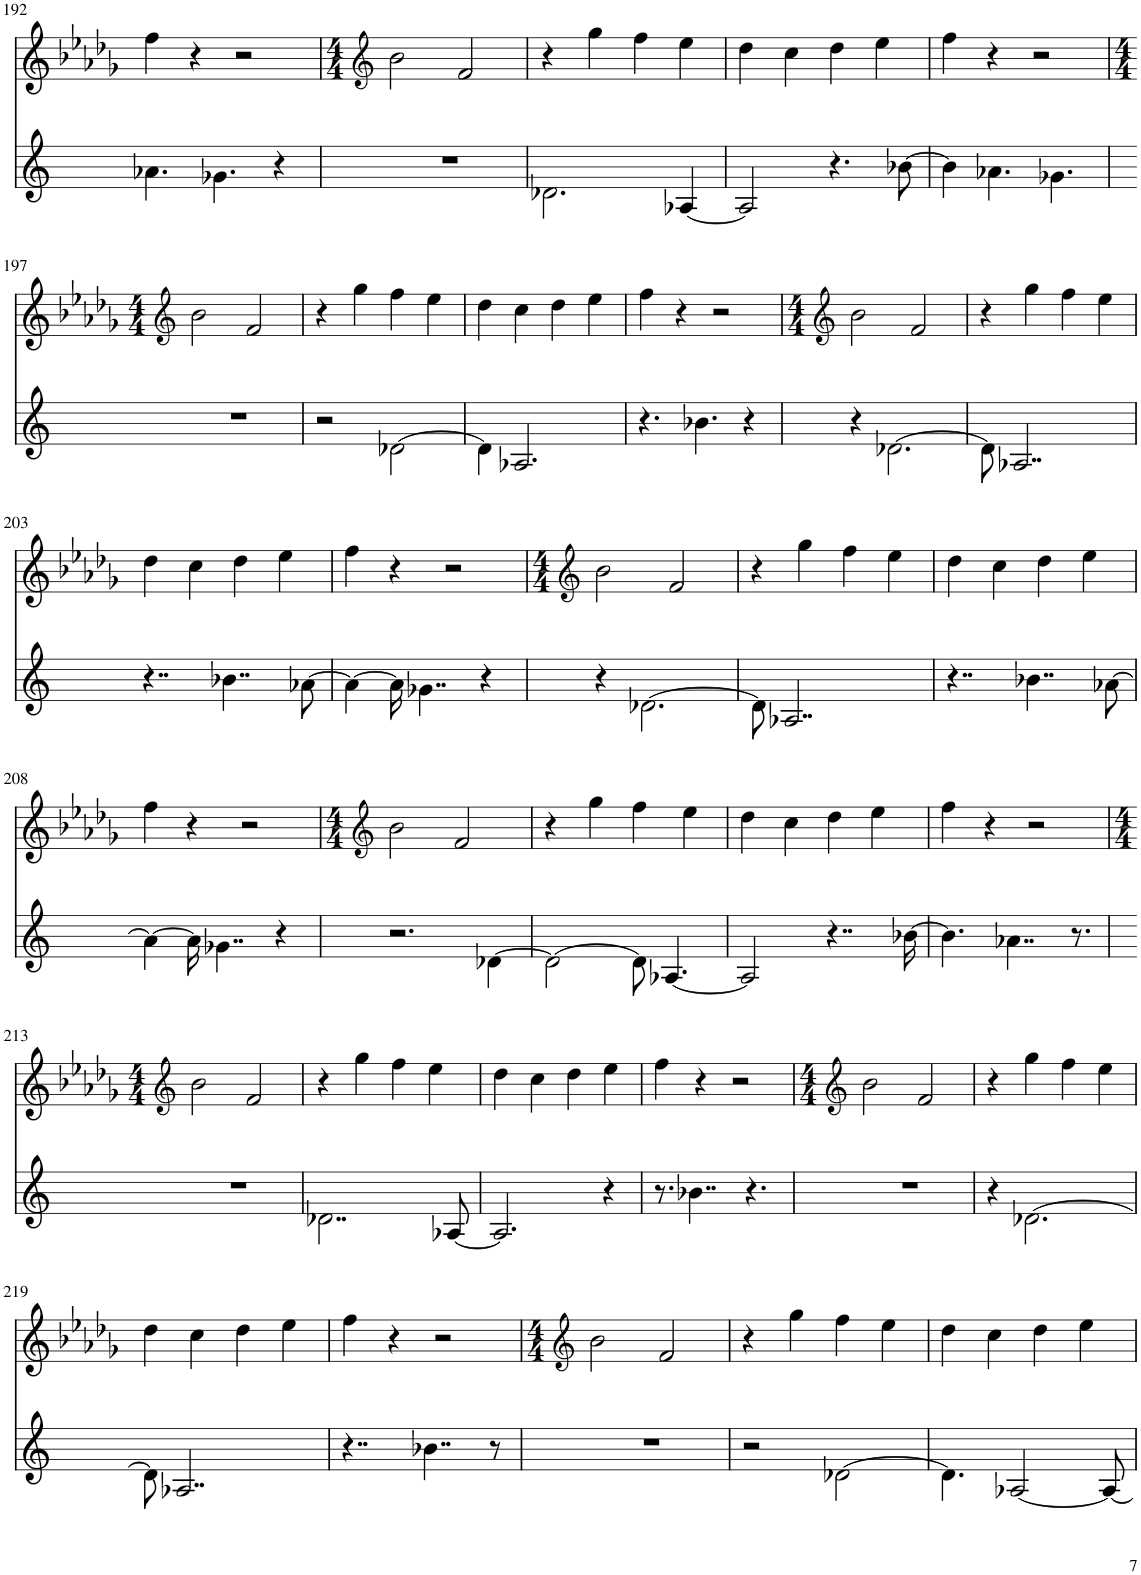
**kern	**kern
*part2	*part1
*staff2	*staff1
*I"Piano	*I"Piano
*I'Pno	*I'Pno
!!LO:PB:g=z
*clefG2	*clefG2
*k[]	*k[b-e-a-d-g-]
*M4/4	*M4/4
=192	=192
4.a-X\	4ff\
.	4r
4.g-X\	.
.	2r
4r	.
=193	=193
*	*clefG2
*	*M4/4
1r	2b-\
.	2f/
=194	=194
2.d-X\	4r
.	4gg-\
.	4ff\
[4A-X/	4ee-\
=195	=195
2A-/]	4dd-\
.	4cc\
4.r	4dd-\
.	4ee-\
[8b-X\	.
=196	=196
4b-\]	4ff\
4.a-X\	4r
.	2r
4.g-X\	.
!!LO:LB:g=z
=197	=197
*	*clefG2
*	*M4/4
1r	2b-\
.	2f/
=198	=198
2r	4r
.	4gg-\
[2d-X\	4ff\
.	4ee-\
=199	=199
4d-\]	4dd-\
2.A-X/	4cc\
.	4dd-\
.	4ee-\
=200	=200
4.r	4ff\
.	4r
4.b-X\	.
.	2r
4r	.
=201	=201
*	*clefG2
*	*M4/4
4r	2b-\
[2.d-X\	.
.	2f/
=202	=202
8d-\]	4r
2..A-X/	.
.	4gg-\
.	4ff\
.	4ee-\
!!LO:LB:g=z
=203	=203
4..r	4dd-\
.	4cc\
4..b-X\	.
.	4dd-\
.	4ee-\
[8a-X\	.
=204	=204
4a-\_	4ff\
16a-\]	4r
4..g-X\	.
.	2r
4r	.
=205	=205
*	*clefG2
*	*M4/4
4r	2b-\
[2.d-X\	.
.	2f/
=206	=206
8d-\]	4r
2..A-X/	.
.	4gg-\
.	4ff\
.	4ee-\
=207	=207
4..r	4dd-\
.	4cc\
4..b-X\	.
.	4dd-\
.	4ee-\
[8a-X\	.
!!LO:LB:g=z
=208	=208
4a-\_	4ff\
16a-\]	4r
4..g-X\	.
.	2r
4r	.
=209	=209
*	*clefG2
*	*M4/4
2.r	2b-\
.	2f/
[4d-X\	.
=210	=210
2d-\_	4r
.	4gg-\
8d-\]	4ff\
[4.A-X/	.
.	4ee-\
=211	=211
2A-/]	4dd-\
.	4cc\
4..r	4dd-\
.	4ee-\
[16b-X\	.
=212	=212
4.b-\]	4ff\
.	4r
4..a-X\	.
.	2r
8.r	.
!!LO:LB:g=z
=213	=213
*	*clefG2
*	*M4/4
1r	2b-\
.	2f/
=214	=214
2..d-X\	4r
.	4gg-\
.	4ff\
.	4ee-\
[8A-X/	.
=215	=215
2.A-/]	4dd-\
.	4cc\
.	4dd-\
4r	4ee-\
=216	=216
8.r	4ff\
4..b-X\	.
.	4r
.	2r
4.r	.
=217	=217
*	*clefG2
*	*M4/4
1r	2b-\
.	2f/
=218	=218
4r	4r
[2.d-X\	4gg-\
.	4ff\
.	4ee-\
!!LO:LB:g=z
=219	=219
8d-\]	4dd-\
2..A-X/	.
.	4cc\
.	4dd-\
.	4ee-\
=220	=220
4..r	4ff\
.	4r
4..b-X\	.
.	2r
8r	.
=221	=221
*	*clefG2
*	*M4/4
1r	2b-\
.	2f/
=222	=222
2r	4r
.	4gg-\
[2d-X\	4ff\
.	4ee-\
=223	=223
4.d-\]	4dd-\
.	4cc\
[2A-X/	.
.	4dd-\
.	4ee-\
8A-/_	.
=	=
*-	*-
